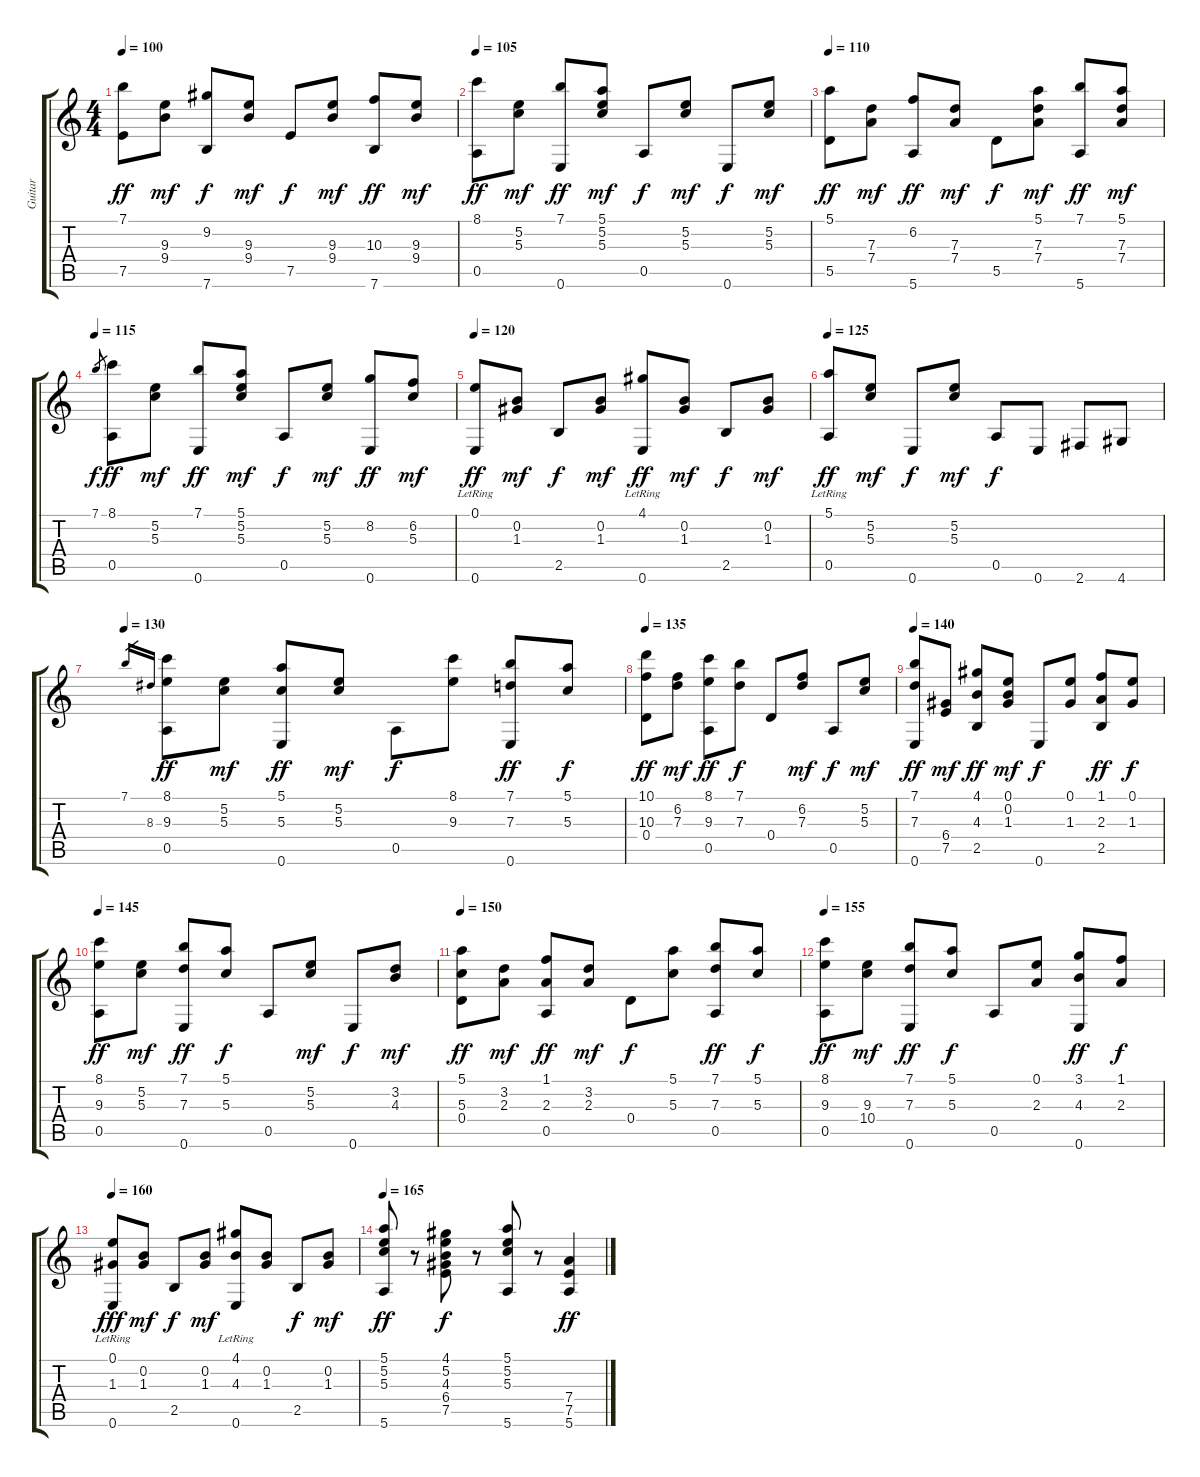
\track ("Guitar" "Guitar") {instrument acousticguitarnylon}
\staff {score tabs}
\tuning (E4 B3 G3 D3 A2 E2) {hide}
\ts (4 4)
\tempo 100
\clef g2
\ks c
(7.1 7.5).8{dy ff} (9.3 9.4).8{dy mf} (9.2 7.6).8{dy f} (9.3 9.4).8{dy mf} 7.5.8{dy f} (9.3 9.4).8{dy mf} (10.3 7.6).8{dy ff} (9.3 9.4).8{dy mf} |
\tempo 105
(8.1 0.5).8{dy ff} (5.2 5.3).8{dy mf} (7.1 0.6).8{dy ff} (5.1 5.2 5.3).8{dy mf} 0.5.8{dy f} (5.2 5.3).8{dy mf} 0.6.8{dy f} (5.2 5.3).8{dy mf} |
\tempo 110
(5.1 5.5).8{dy ff} (7.3 7.4).8{dy mf} (6.2 5.6).8{dy ff} (7.3 7.4).8{dy mf} 5.5.8{dy f} (5.1 7.3 7.4).8{dy mf} (7.1 5.6).8{dy ff} (5.1 7.3 7.4).8{dy mf} |
\tempo 115
7.1.8{gr dy f} (8.1 0.5).8{dy ff} (5.2 5.3).8{dy mf} (7.1 0.6).8{dy ff} (5.1 5.2 5.3).8{dy mf} 0.5.8{dy f} (5.2 5.3).8{dy mf} (8.2 0.6).8{dy ff} (6.2 5.3).8{dy mf} |
\tempo 120
(0.1{lr} 0.6).8{dy ff} (0.2 1.3).8{dy mf} 2.5.8{dy f} (0.2 1.3).8{dy mf} (4.1{lr} 0.6).8{dy ff} (0.2 1.3).8{dy mf} 2.5.8{dy f} (0.2 1.3).8{dy mf} |
\tempo 125
(5.1{lr} 0.5).8{dy ff volume 14} (5.2 5.3).8{dy mf} 0.6.8{dy f} (5.2 5.3).8{dy mf} 0.5.8{dy f} 0.6.8 2.6.8 4.6.8 |
\tempo 130
7.1.16{gr} 8.3.16{gr} (8.1 9.3 0.5).8{dy ff} (5.2 5.3).8{dy mf} (5.1 5.3 0.6).8{dy ff} (5.2 5.3).8{dy mf} 0.5.8{dy f} (8.1 9.3).8 (7.1 7.3 0.6).8{dy ff} (5.1 5.3).8{dy f} |
\tempo 135
(10.1 10.3 0.4).8{dy ff volume 16} (6.2 7.3).8{dy mf} (8.1 9.3 0.5).8{dy ff} (7.1 7.3).8{dy f} 0.4.8 (6.2 7.3).8{dy mf} 0.5.8{dy f} (5.2 5.3).8{dy mf} |
\tempo 140
(7.1 7.3 0.6).8{dy ff} (6.4 7.5).8{dy mf} (4.1 4.3 2.5).8{dy ff} (0.1 0.2 1.3).8{dy mf} 0.6.8{dy f} (0.1 1.3).8 (1.1 2.3 2.5).8{dy ff} (0.1 1.3).8{dy f} |
\tempo 145
(8.1 9.3 0.5).8{dy ff} (5.2 5.3).8{dy mf} (7.1 7.3 0.6).8{dy ff} (5.1 5.3).8{dy f} 0.5.8 (5.2 5.3).8{dy mf} 0.6.8{dy f} (3.2 4.3).8{dy mf} |
\tempo 150
(5.1 5.3 0.4).8{dy ff} (3.2 2.3).8{dy mf} (1.1 2.3 0.5).8{dy ff} (3.2 2.3).8{dy mf} 0.4.8{dy f} (5.1 5.3).8 (7.1 7.3 0.5).8{dy ff} (5.1 5.3).8{dy f} |
\tempo 155
(8.1 9.3 0.5).8{dy ff} (9.3 10.4).8{dy mf} (7.1 7.3 0.6).8{dy ff} (5.1 5.3).8{dy f} 0.5.8 (0.1 2.3).8 (3.1 4.3 0.6).8{dy ff} (1.1 2.3).8{dy f} |
\tempo 160
(0.1{lr} 1.3 0.6).8{dy fff} (0.2 1.3).8{dy mf} 2.5.8{dy f} (0.2 1.3).8{dy mf} (4.1{lr} 4.3 0.6).8 (0.2 1.3).8 2.5.8{dy f} (0.2 1.3).8{dy mf} |
\tempo 165
(5.1 5.2 5.3 5.6).8{dy ff} r.8 (4.1 5.2 4.3 6.4 7.5).8{dy f} r.8 (5.1 5.2 5.3 5.6).8 r.8 (7.4 7.5 5.6).4{dy ff}
